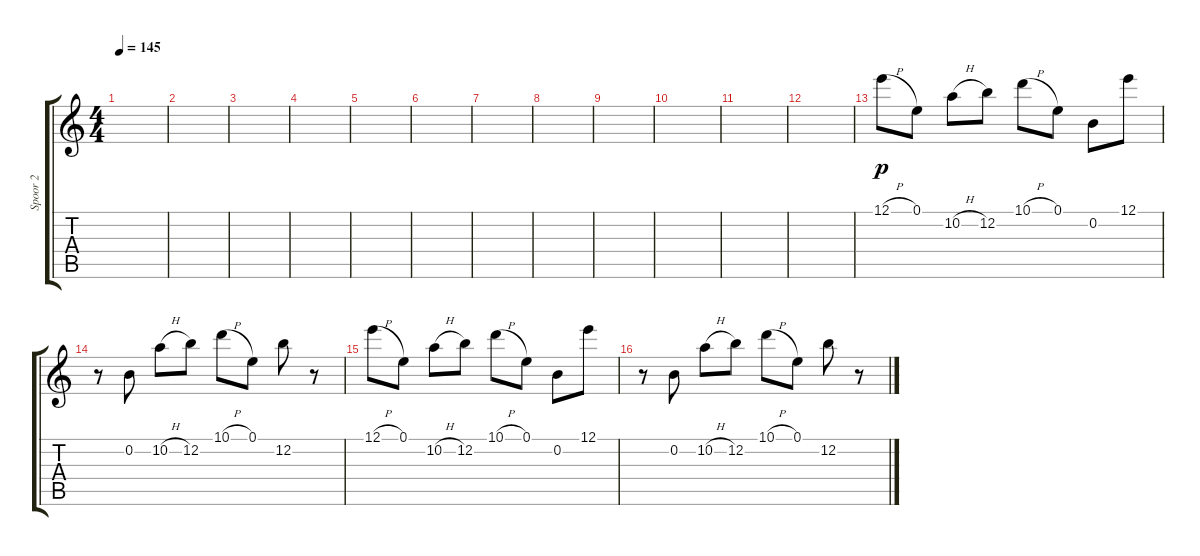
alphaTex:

\track ("Spoor 2" "Spoor 2") {instrument distortionguitar}
\staff {score tabs}
\tuning (E4 B3 G3 D3 A2 E2) {hide}
\ts (4 4)
\tempo 145
\clef g2
\ks c
|
|
|
|
|
|
|
|
|
|
|
|
12.1{h}.8{dy p} 0.1.8 10.2{h}.8 12.2.8 10.1{h}.8 0.1.8 0.2.8 12.1.8 |
r.8 0.2.8 10.2{h}.8 12.2.8 10.1{h}.8 0.1.8 12.2.8 r.8 |
12.1{h}.8 0.1.8 10.2{h}.8 12.2.8 10.1{h}.8 0.1.8 0.2.8 12.1.8 |
r.8 0.2.8 10.2{h}.8 12.2.8 10.1{h}.8 0.1.8 12.2.8 r.8
